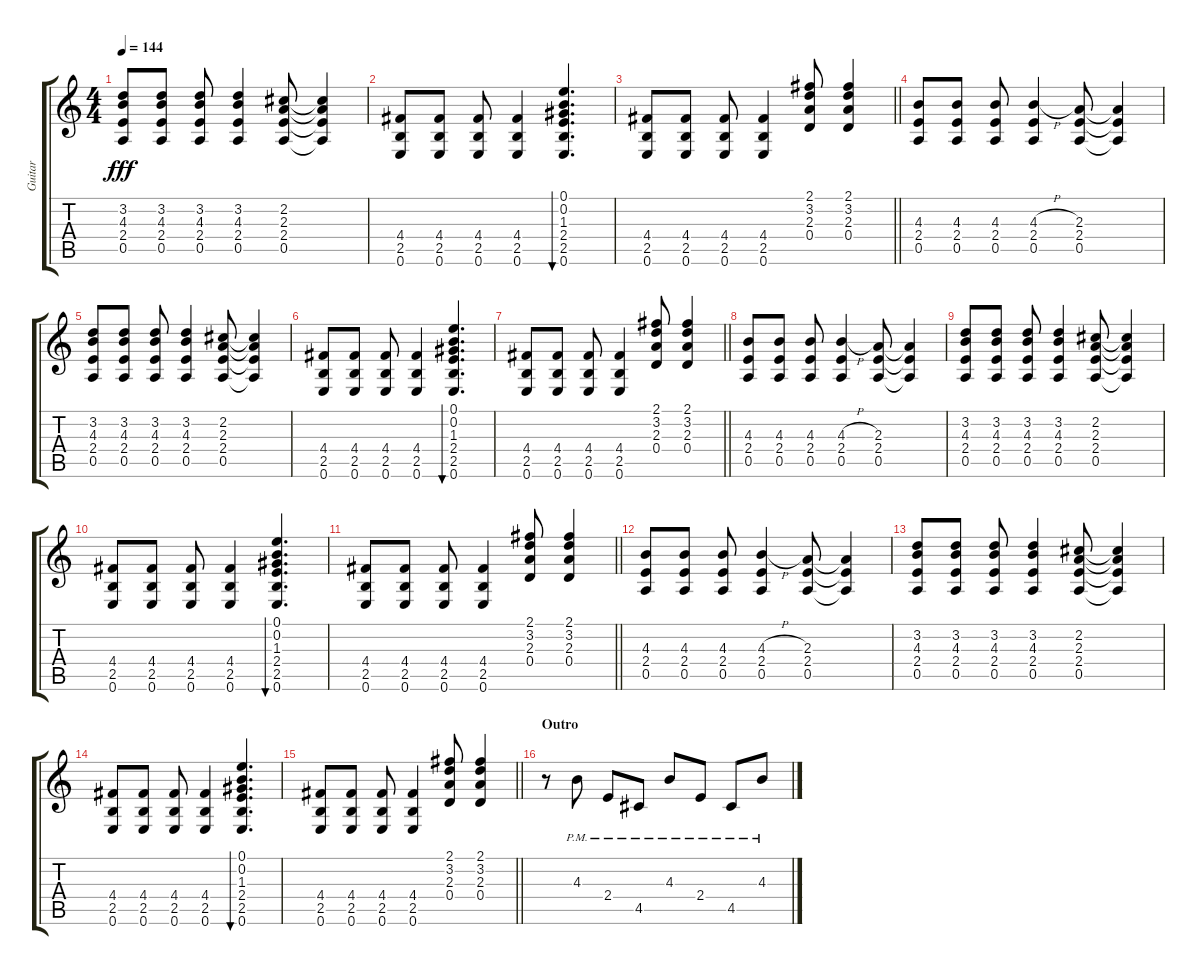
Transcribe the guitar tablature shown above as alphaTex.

\track ("Guitar" "Guitar") {instrument electricguitarclean}
\staff {score tabs}
\tuning (E4 B3 G3 D3 A2 E2) {hide}
\ts (4 4)
\tempo 144
\clef g2
\ks c
(3.2 4.3 2.4 0.5).8{dy fff} (3.2 4.3 2.4 0.5).8 (3.2 4.3 2.4 0.5).8 (3.2 4.3 2.4 0.5).4 (2.2 2.3 2.4 0.5).8 (2.2{t} 2.3{t} 2.4{t} 0.5{t}).4 |
(4.4 2.5 0.6).8 (4.4 2.5 0.6).8 (4.4 2.5 0.6).8 (4.4 2.5 0.6).4 (0.1 0.2 1.3 2.4 2.5 0.6).4{d bu 30} |
\barLineRight lightlight
(4.4 2.5 0.6).8 (4.4 2.5 0.6).8 (4.4 2.5 0.6).8 (4.4 2.5 0.6).4 (2.1 3.2 2.3 0.4).8 (2.1 3.2 2.3 0.4).4 |
(4.3 2.4 0.5).8 (4.3 2.4 0.5).8 (4.3 2.4 0.5).8 (4.3{h} 2.4 0.5).4 (2.3 2.4 0.5).8 (2.3{t} 2.4{t} 0.5{t}).4 |
(3.2 4.3 2.4 0.5).8 (3.2 4.3 2.4 0.5).8 (3.2 4.3 2.4 0.5).8 (3.2 4.3 2.4 0.5).4 (2.2 2.3 2.4 0.5).8 (2.2{t} 2.3{t} 2.4{t} 0.5{t}).4 |
(4.4 2.5 0.6).8 (4.4 2.5 0.6).8 (4.4 2.5 0.6).8 (4.4 2.5 0.6).4 (0.1 0.2 1.3 2.4 2.5 0.6).4{d bu 30} |
\barLineRight lightlight
(4.4 2.5 0.6).8 (4.4 2.5 0.6).8 (4.4 2.5 0.6).8 (4.4 2.5 0.6).4 (2.1 3.2 2.3 0.4).8 (2.1 3.2 2.3 0.4).4 |
(4.3 2.4 0.5).8 (4.3 2.4 0.5).8 (4.3 2.4 0.5).8 (4.3{h} 2.4 0.5).4 (2.3 2.4 0.5).8 (2.3{t} 2.4{t} 0.5{t}).4 |
(3.2 4.3 2.4 0.5).8 (3.2 4.3 2.4 0.5).8 (3.2 4.3 2.4 0.5).8 (3.2 4.3 2.4 0.5).4 (2.2 2.3 2.4 0.5).8 (2.2{t} 2.3{t} 2.4{t} 0.5{t}).4 |
(4.4 2.5 0.6).8 (4.4 2.5 0.6).8 (4.4 2.5 0.6).8 (4.4 2.5 0.6).4 (0.1 0.2 1.3 2.4 2.5 0.6).4{d bu 30} |
\barLineRight lightlight
(4.4 2.5 0.6).8 (4.4 2.5 0.6).8 (4.4 2.5 0.6).8 (4.4 2.5 0.6).4 (2.1 3.2 2.3 0.4).8 (2.1 3.2 2.3 0.4).4 |
(4.3 2.4 0.5).8 (4.3 2.4 0.5).8 (4.3 2.4 0.5).8 (4.3{h} 2.4 0.5).4 (2.3 2.4 0.5).8 (2.3{t} 2.4{t} 0.5{t}).4 |
(3.2 4.3 2.4 0.5).8 (3.2 4.3 2.4 0.5).8 (3.2 4.3 2.4 0.5).8 (3.2 4.3 2.4 0.5).4 (2.2 2.3 2.4 0.5).8 (2.2{t} 2.3{t} 2.4{t} 0.5{t}).4 |
(4.4 2.5 0.6).8 (4.4 2.5 0.6).8 (4.4 2.5 0.6).8 (4.4 2.5 0.6).4 (0.1 0.2 1.3 2.4 2.5 0.6).4{d bu 30} |
\barLineRight lightlight
(4.4 2.5 0.6).8 (4.4 2.5 0.6).8 (4.4 2.5 0.6).8 (4.4 2.5 0.6).4 (2.1 3.2 2.3 0.4).8 (2.1 3.2 2.3 0.4).4 |
\section ("" "Outro")
r.8{instrument electricguitarmuted} 4.3{pm}.8 2.4{pm}.8 4.5{pm}.8 4.3{pm}.8 2.4{pm}.8 4.5{pm}.8 4.3{pm}.8
